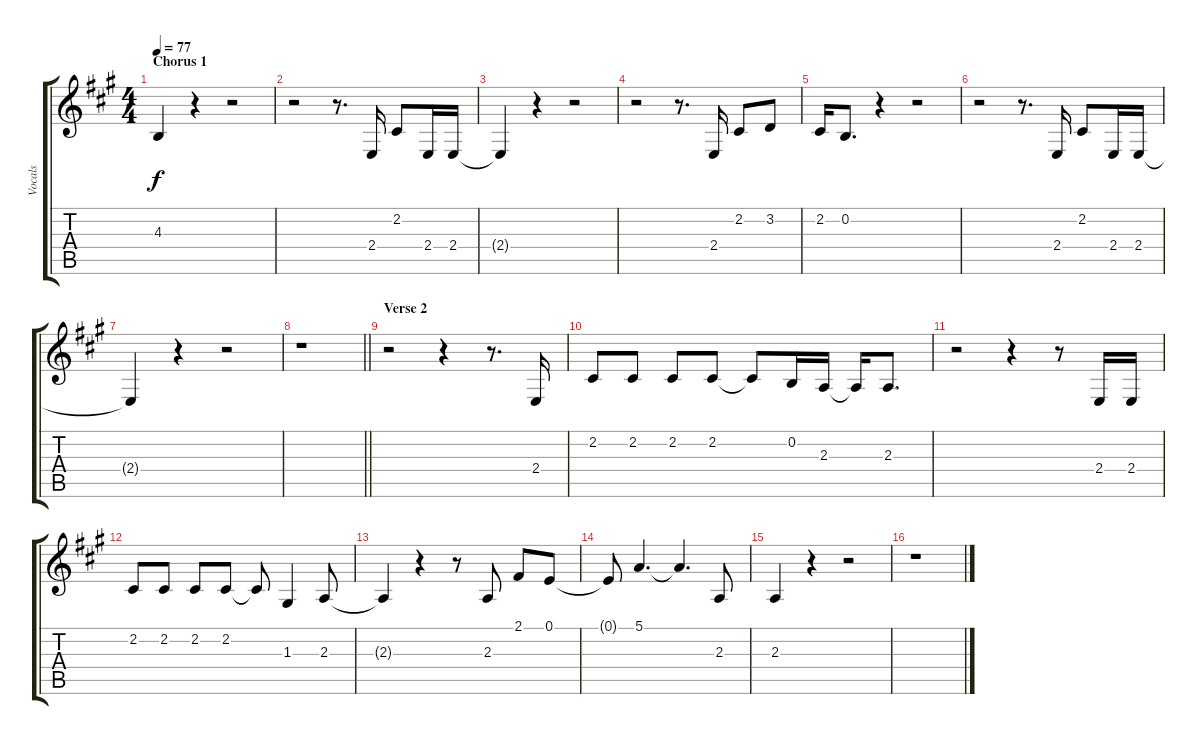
\track ("Vocals" "Vocals") {instrument lead1square}
\staff {score tabs}
\tuning (E4 B3 G3 D3 A2 E2) {hide}
\ts (4 4)
\section ("" "Chorus 1")
\tempo 77
\clef g2
\ks a
4.3{t}.4{dy f} r.4 r.2 |
r.2 r.8{d} 2.4.16 2.2.8 2.4.16 2.4.16 |
2.4{t}.4 r.4 r.2 |
r.2 r.8{d} 2.4.16 2.2.8 3.2.8 |
2.2.16 0.2.8{d} r.4 r.2 |
r.2 r.8{d} 2.4.16 2.2.8 2.4.16 2.4.16 |
2.4{t}.4 r.4 r.2 |
\barLineRight lightlight
r.1 |
\section ("" "Verse 2")
r.2 r.4 r.8{d} 2.4.16 |
2.2.8 2.2.8 2.2.8 2.2.8 2.2{t}.8 0.2.16 2.3.16 2.3{t}.16 2.3.8{d} |
r.2 r.4 r.8 2.4.16 2.4.16 |
2.2.8 2.2.8 2.2.8 2.2.8 2.2{t}.8 1.3.4 2.3.8 |
2.3{t}.4 r.4 r.8 2.3.8 2.1.8 0.1.8 |
0.1{t}.8 5.1.4{d} 5.1{t}.4{d} 2.3.8 |
2.3.4 r.4 r.2 |
r.1
